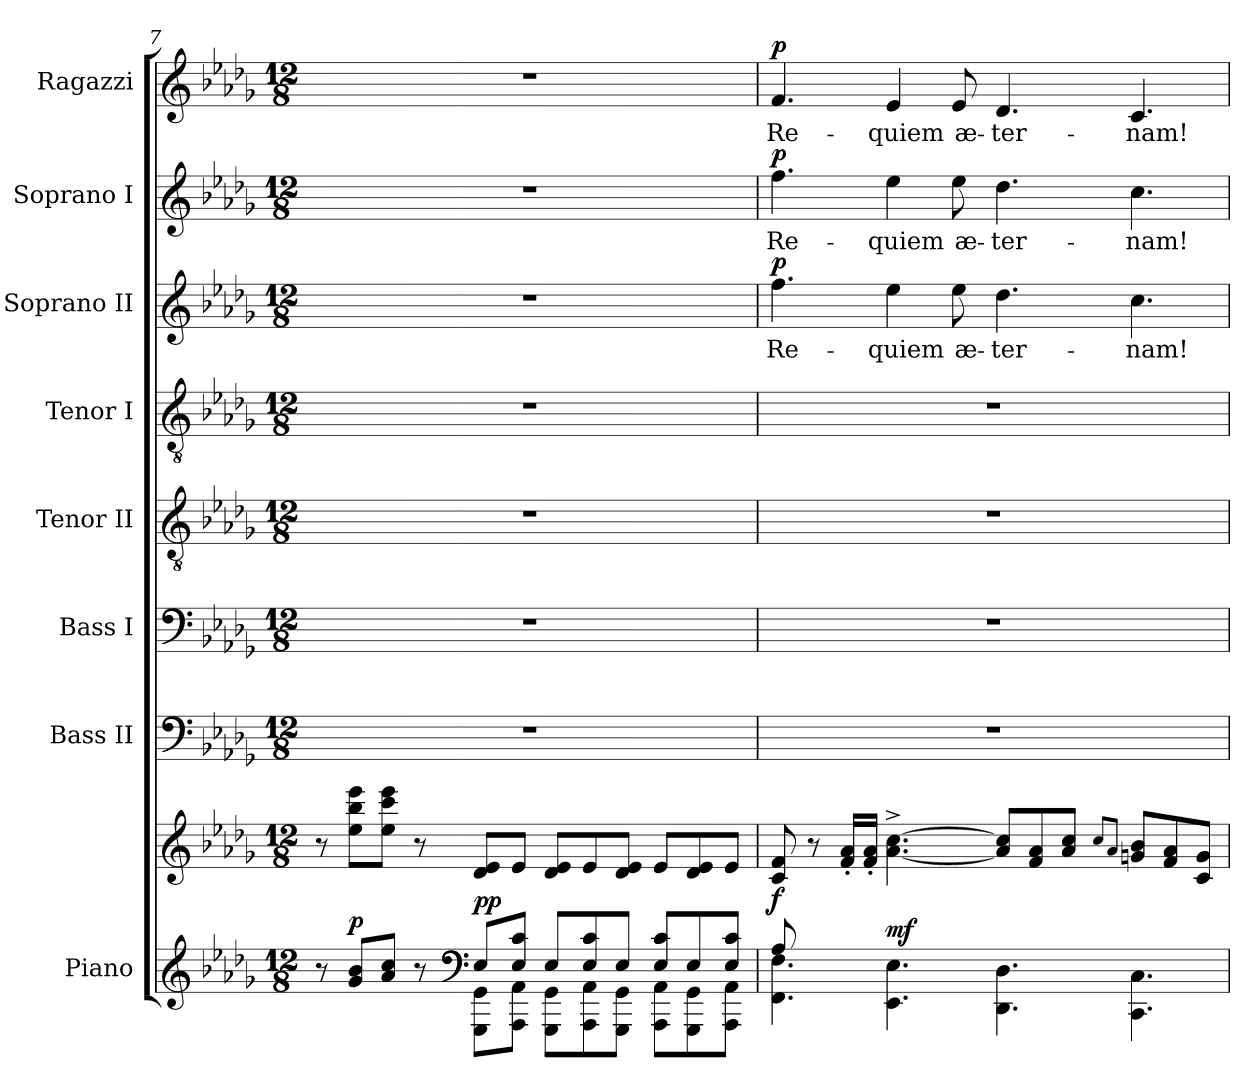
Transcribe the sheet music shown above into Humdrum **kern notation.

**kern	**kern	**dynam	**kern	**kern	**kern	**kern	**kern	**text	**dynam	**kern	**text	**dynam	**kern	**text	**dynam
*part8	*part8	*part8	*part7	*part6	*part5	*part4	*part3	*part3	*part3	*part2	*part2	*part2	*part1	*part1	*part1
*staff9	*staff8	*staff8/9	*staff7	*staff6	*staff5	*staff4	*staff3	*staff3	*staff3	*staff2	*staff2	*staff2	*staff1	*staff1	*staff1
*I"Piano	*	*	*I"Bass II	*I"Bass I	*I"Tenor II	*I"Tenor I	*I"Soprano II	*	*	*I"Soprano I	*	*	*I"Ragazzi	*	*
*I'Pno.	*	*	*I'B.II	*I'B.I	*I'T.II	*I'T.I	*I'S.II	*	*	*I'S.I	*	*	*I'Rzi.	*	*
!!LO:LB:g=z
*clefG2	*clefG2	*	*clefF4	*clefF4	*clefGv2	*clefGv2	*clefG2	*	*	*clefG2	*	*	*clefG2	*	*
*k[b-e-a-d-g-]	*k[b-e-a-d-g-]	*	*k[b-e-a-d-g-]	*k[b-e-a-d-g-]	*k[b-e-a-d-g-]	*k[b-e-a-d-g-]	*k[b-e-a-d-g-]	*	*	*k[b-e-a-d-g-]	*	*	*k[b-e-a-d-g-]	*	*
*M12/8	*M12/8	*	*M12/8	*M12/8	*M12/8	*M12/8	*M12/8	*	*	*M12/8	*	*	*M12/8	*	*
=7	=7	=7	=7	=7	=7	=7	=7	=7	=7	=7	=7	=7	=7	=7	=7
*^	*	*	*	*	*	*	*	*	*	*	*	*	*	*	*
8r	2ryy	8r	.	1.r	1.r	1.r	1.r	1.r	.	.	1.r	.	.	1.r	.	.
!	!	!	!LO:DY:a=2	!	!	!	!	!	!	!	!	!	!	!	!	!
8g-/ 8b-/L	.	8ee-\ 8bb-\ 8eee-\L	p	.	.	.	.	.	.	.	.	.	.	.	.	.
8a-/ 8cc/J	.	8ee-\ 8ccc\ 8eee-\J	.	.	.	.	.	.	.	.	.	.	.	.	.	.
8r	.	8r	.	.	.	.	.	.	.	.	.	.	.	.	.	.
*clefF4	*	*	*	*	*	*	*	*	*	*	*	*	*	*	*	*
!	!	!	!LO:DY:a=2	!	!	!	!	!	!	!	!	!	!	!	!	!
8E-/L	8GGG-\ 8GG-\L	8d-/ 8e-/L	pp	.	.	.	.	.	.	.	.	.	.	.	.	.
8E-/ 8c/J	8AAA-\ 8AA-\J	8e-/J	.	.	.	.	.	.	.	.	.	.	.	.	.	.
8E-/L	8GGG-\ 8GG-\L	8d-/ 8e-/L	.	.	.	.	.	.	.	.	.	.	.	.	.	.
8E-/ 8c/	8AAA-\ 8AA-\	8e-/	.	.	.	.	.	.	.	.	.	.	.	.	.	.
8E-/J	8GGG-\ 8GG-\J	8d-/ 8e-/J	.	.	.	.	.	.	.	.	.	.	.	.	.	.
8E-/ 8c/L	8AAA-\ 8AA-\L	8e-/L	.	.	.	.	.	.	.	.	.	.	.	.	.	.
8E-/	8GGG-\ 8GG-\	8d-/ 8e-/	.	.	.	.	.	.	.	.	.	.	.	.	.	.
8E-/ 8c/J	8AAA-\ 8AA-\J	8e-/J	.	.	.	.	.	.	.	.	.	.	.	.	.	.
=8	=8	=8	=8	=8	=8	=8	=8	=8	=8	=8	=8	=8	=8	=8	=8	=8
!	!	!	!LO:DY:a=2	!	!	!	!	!	!LO:LY:b	!LO:DY:a	!	!LO:LY:b	!LO:DY:a	!	!LO:LY:b	!LO:DY:a
8A-/	4.FF\ 4.F\	8c/ 8f/	f	1.r	1.r	1.r	1.r	4.ff\	Re-	p	4.ff\	Re-	p	4.f/	Re-	p
8ryy	.	8r	.	.	.	.	.	.	.	.	.	.	.	.	.	.
4ryy	.	16f/' 16a-/'LL	.	.	.	.	.	.	.	.	.	.	.	.	.	.
.	.	16f/' 16a-/'JJ	.	.	.	.	.	.	.	.	.	.	.	.	.	.
!	!	!	!LO:DY:a=2	!	!	!	!	!	!LO:LY:b	!	!	!LO:LY:b	!	!	!LO:LY:b	!
.	4.EE-\ 4.E-\	[4.a-\^ [4.cc\^	mf	.	.	.	.	4ee-\	-quiem	.	4ee-\	-quiem	.	4e-/	-quiem	.
1ryy	.	.	.	.	.	.	.	.	.	.	.	.	.	.	.	.
!	!	!	!	!	!	!	!	!	!LO:LY:b	!	!	!LO:LY:b	!	!	!LO:LY:b	!
.	.	.	.	.	.	.	.	8ee-\	æ-	.	8ee-\	æ-	.	8e-/	æ-	.
!	!	!	!	!	!	!	!	!	!LO:LY:b	!	!	!LO:LY:b	!	!	!LO:LY:b	!
.	4.DD-\ 4.D-\	8a-/] 8cc/]L	.	.	.	.	.	4.dd-\	-ter-	.	4.dd-\	-ter-	.	4.d-/	-ter-	.
.	.	8f/ 8a-/	.	.	.	.	.	.	.	.	.	.	.	.	.	.
.	.	8a-/ 8cc/J	.	.	.	.	.	.	.	.	.	.	.	.	.	.
.	.	8qcc/L	.	.	.	.	.	.	.	.	.	.	.	.	.	.
.	.	8qa-/J	.	.	.	.	.	.	.	.	.	.	.	.	.	.
!	!	!	!	!	!	!	!	!	!LO:LY:b	!	!	!LO:LY:b	!	!	!LO:LY:b	!
.	4.CC\ 4.C\	8gn/ 8b-/L	.	.	.	.	.	4.cc\	-nam!	.	4.cc\	-nam!	.	4.c/	-nam!	.
.	.	8f/ 8a-/	.	.	.	.	.	.	.	.	.	.	.	.	.	.
.	.	8c/ 8g/J	.	.	.	.	.	.	.	.	.	.	.	.	.	.
*v	*v	*	*	*	*	*	*	*	*	*	*	*	*	*	*	*
=	=	=	=	=	=	=	=	=	=	=	=	=	=	=	=
*-	*-	*-	*-	*-	*-	*-	*-	*-	*-	*-	*-	*-	*-	*-	*-
